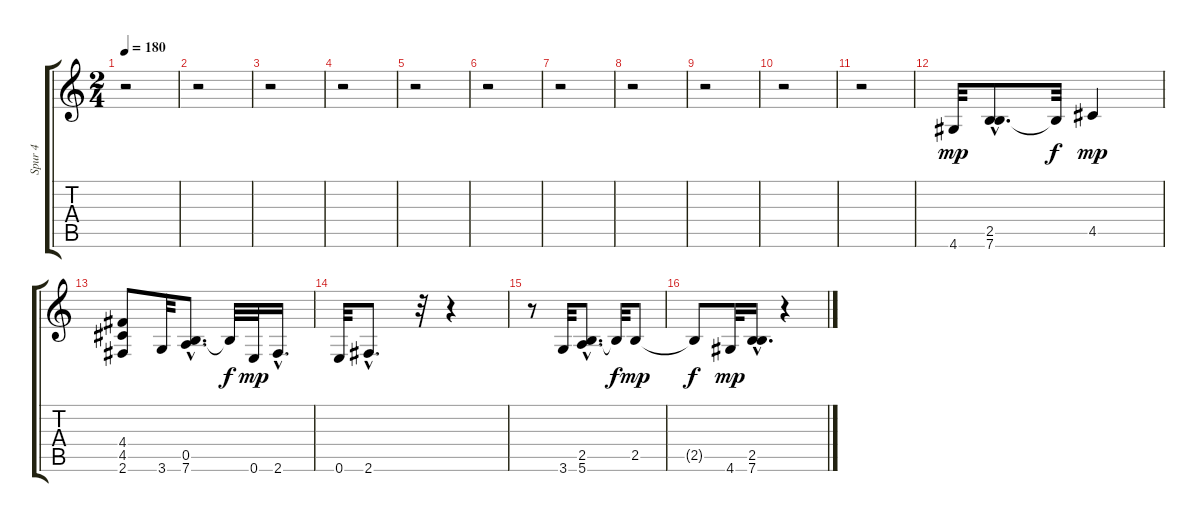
\track ("Spur 4" "Spur 4") {instrument acousticguitarnylon}
\staff {score tabs}
\tuning (E4 B3 G3 D3 A2 E2) {hide}
\ts (2 4)
\tempo 180
\clef g2
\ks c
r.2{dy mp} |
r.2 |
r.2 |
r.2 |
r.2 |
r.2 |
r.2 |
r.2 |
r.2 |
r.2 |
r.2 |
4.6.32 (2.5{hac} 7.6{hac}).8{d} 2.5{t}.32{dy f} 4.5.4{dy mp} |
(4.4 4.5 2.6).8 3.6.32 (0.5{hac} 7.6{hac}).8{d} 7.6{t}.32{dy f} 0.6.32{dy mp} 2.6{hac}.16{d} |
0.6.32 2.6{hac}.8{d} r.32 r.4 |
r.8 3.6.32 (2.5{hac} 5.6{hac}).8{d} 2.5{t}.32{dy f} 2.5.8{dy mp} |
2.5{t}.8{dy f} 4.6.32{dy mp} (2.5{hac} 7.6{hac}).16{d} r.4
